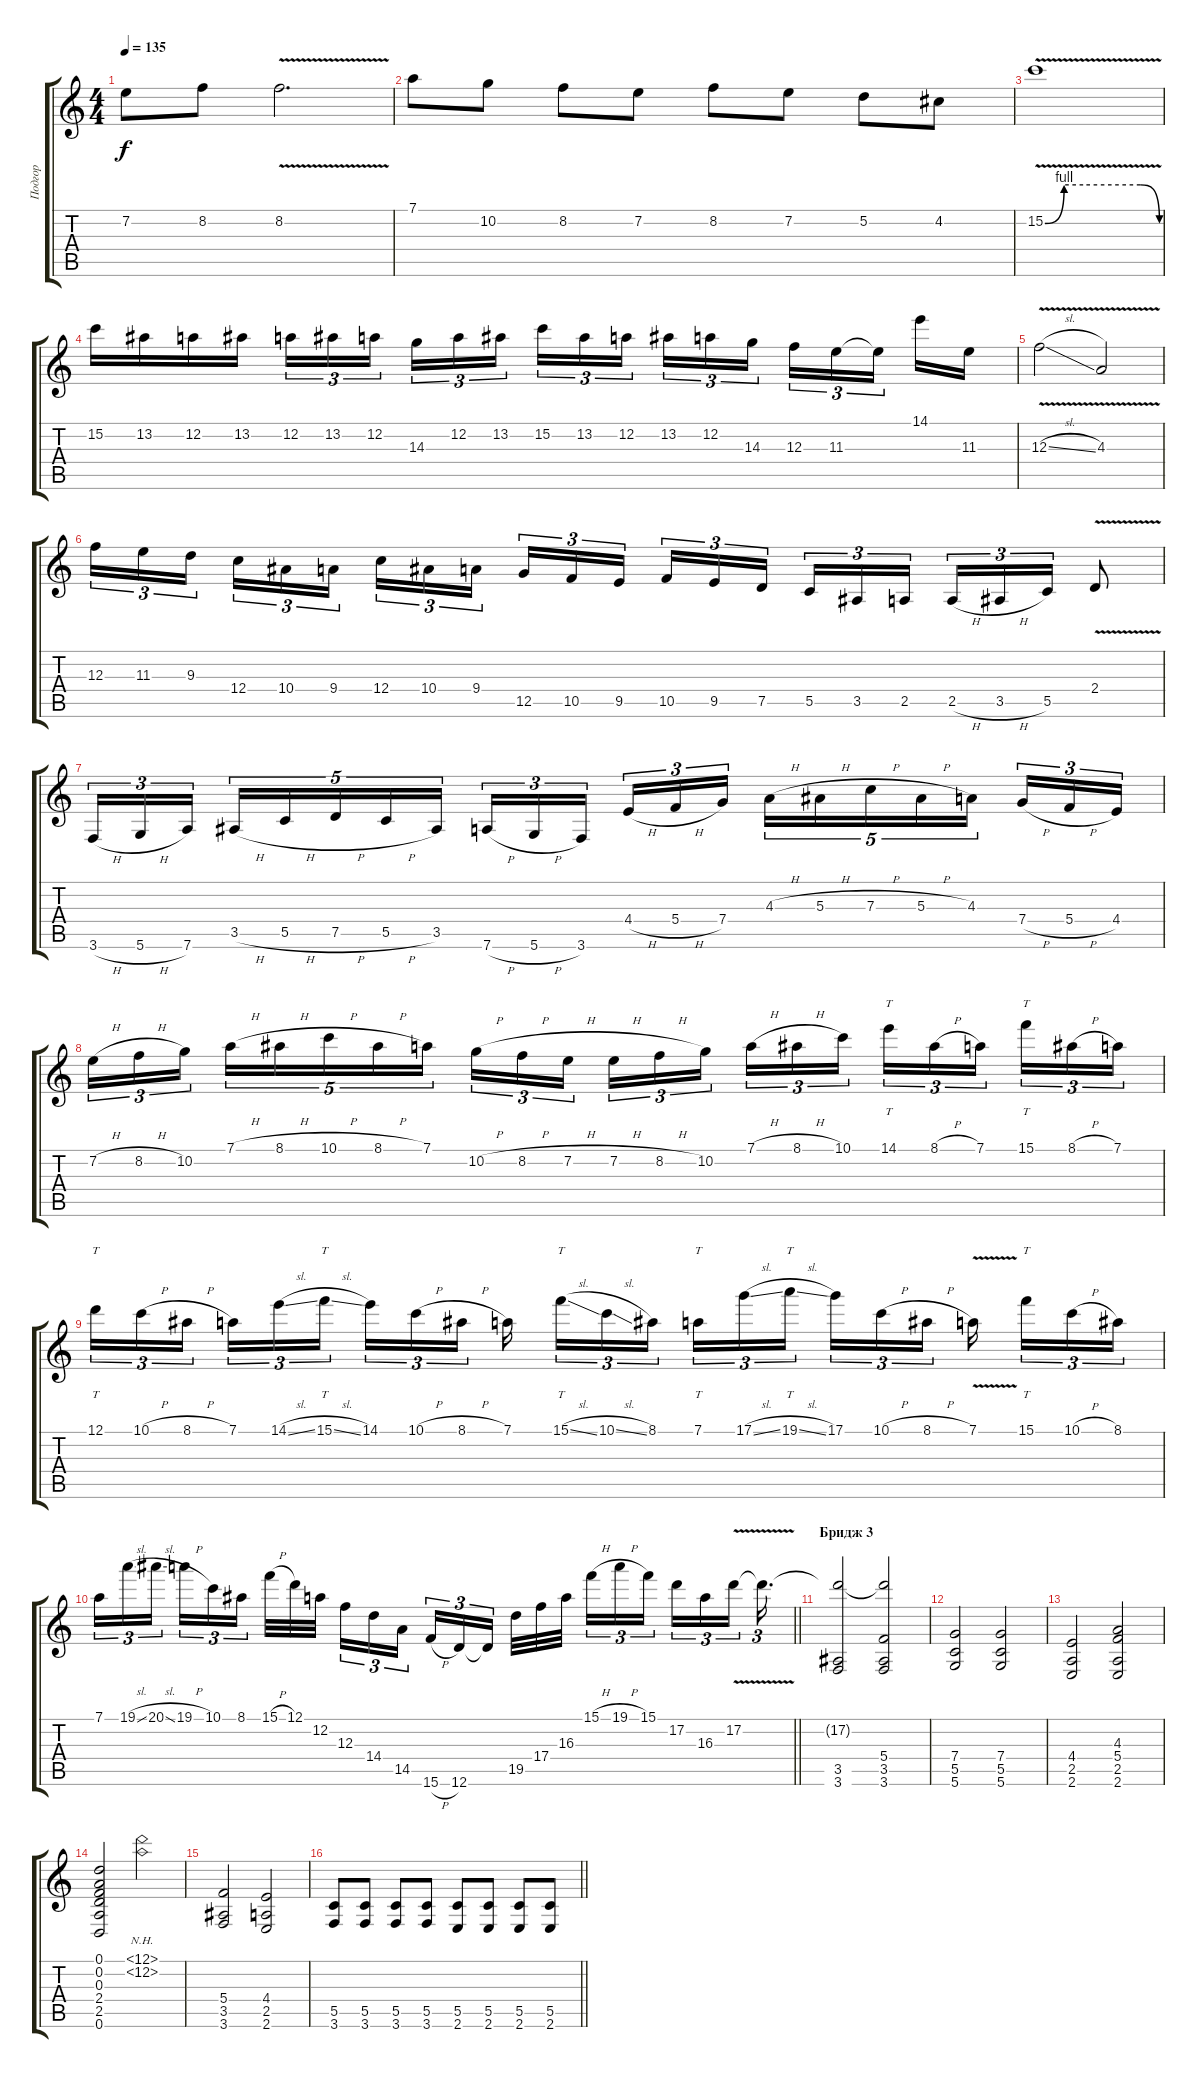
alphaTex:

\track ("Подгор" "Подгор") {instrument distortionguitar}
\staff {score tabs}
\tuning (D4 A3 F3 C3 G2 D2) {hide}
\ts (4 4)
\tempo 135
\clef g2
\ks c
7.2.8{dy f} 8.2.8 8.2{v}.2{d} |
7.1.8 10.2.8 8.2.8 7.2.8 8.2.8 7.2.8 5.2.8 4.2.8 |
15.2{be (custom 0 0 10 4 20 4 50 4 60 0) v}.1{volume 16} |
15.2.16 13.2.16 12.2.16 13.2.16 12.2.16{tu (3 2)} 13.2.16{tu (3 2)} 12.2.16{tu (3 2) beam splitsecondary} 14.3.16{tu (3 2)} 12.2.16{tu (3 2)} 13.2.16{tu (3 2)} 15.2.16{tu (3 2)} 13.2.16{tu (3 2)} 12.2.16{tu (3 2) beam splitsecondary} 13.2.16{tu (3 2)} 12.2.16{tu (3 2)} 14.3.16{tu (3 2)} 12.3.16{tu (3 2)} 11.3.16{tu (3 2)} 11.3{t}.16{tu (3 2) beam splitsecondary} 14.1.16 11.3.16 |
12.3{v sl}.2 4.3{v}.2 |
12.3.16{tu (3 2)} 11.3.16{tu (3 2)} 9.3.16{tu (3 2) beam splitsecondary} 12.4.16{tu (3 2)} 10.4.16{tu (3 2)} 9.4.16{tu (3 2)} 12.4.16{tu (3 2)} 10.4.16{tu (3 2)} 9.4.16{tu (3 2) beam splitsecondary} 12.5.16{tu (3 2)} 10.5.16{tu (3 2)} 9.5.16{tu (3 2)} 10.5.16{tu (3 2)} 9.5.16{tu (3 2)} 7.5.16{tu (3 2) beam splitsecondary} 5.5.16{tu (3 2)} 3.5.16{tu (3 2)} 2.5.16{tu (3 2)} 2.5{h}.16{tu (3 2)} 3.5{h}.16{tu (3 2)} 5.5.16{tu (3 2)} 2.4{v}.8 |
3.6{h}.16{tu (3 2)} 5.6{h}.16{tu (3 2)} 7.6.16{tu (3 2) beam splitsecondary} 3.5{h}.16{tu (5 4)} 5.5{h}.16{tu (5 4)} 7.5{h}.16{tu (5 4)} 5.5{h}.16{tu (5 4)} 3.5.16{tu (5 4) beam splitsecondary} 7.6{h}.16{tu (3 2)} 5.6{h}.16{tu (3 2)} 3.6.16{tu (3 2)} 4.4{h}.16{tu (3 2)} 5.4{h}.16{tu (3 2)} 7.4.16{tu (3 2) beam splitsecondary} 4.3{h}.16{tu (5 4)} 5.3{h}.16{tu (5 4)} 7.3{h}.16{tu (5 4)} 5.3{h}.16{tu (5 4)} 4.3.16{tu (5 4) beam splitsecondary} 7.4{h}.16{tu (3 2)} 5.4{h}.16{tu (3 2)} 4.4.16{tu (3 2)} |
7.2{h}.16{tu (3 2)} 8.2{h}.16{tu (3 2)} 10.2.16{tu (3 2) beam splitsecondary} 7.1{h}.16{tu (5 4)} 8.1{h}.16{tu (5 4)} 10.1{h}.16{tu (5 4)} 8.1{h}.16{tu (5 4)} 7.1.16{tu (5 4) beam splitsecondary} 10.2{h}.16{tu (3 2)} 8.2{h}.16{tu (3 2)} 7.2{h}.16{tu (3 2)} 7.2{h}.16{tu (3 2)} 8.2{h}.16{tu (3 2)} 10.2.16{tu (3 2) beam splitsecondary} 7.1{h}.16{tu (3 2)} 8.1{h}.16{tu (3 2)} 10.1.16{tu (3 2)} 14.1.16{tt tu (3 2)} 8.1{h}.16{tu (3 2)} 7.1.16{tu (3 2) beam splitsecondary} 15.1.16{tt tu (3 2)} 8.1{h}.16{tu (3 2)} 7.1.16{tu (3 2)} |
12.1.16{tt tu (3 2)} 10.1{h}.16{tu (3 2)} 8.1{h}.16{tu (3 2) beam splitsecondary} 7.1.16{tu (3 2)} 14.1{sl}.16{tu (3 2)} 15.1{sl}.16{tt tu (3 2)} 14.1.16{tu (3 2)} 10.1{h}.16{tu (3 2)} 8.1{h}.16{tu (3 2) beam splitsecondary} 7.1.16{beam splitsecondary} 15.1{sl}.16{tt tu (3 2)} 10.1{sl}.16{tu (3 2)} 8.1.16{tu (3 2) beam splitsecondary} 7.1.16{tt tu (3 2)} 17.1{sl}.16{tu (3 2)} 19.1{sl}.16{tt tu (3 2) beam splitsecondary} 17.1.16{tu (3 2)} 10.1{h}.16{tu (3 2)} 8.1{h}.16{tu (3 2) beam splitsecondary} 7.1{v}.16{beam splitsecondary} 15.1.16{tt tu (3 2)} 10.1{h}.16{tu (3 2)} 8.1.16{tu (3 2)} |
\barLineRight lightlight
7.1.16{tu (3 2)} 19.1{sl}.16{tu (3 2)} 20.1{sl}.16{tu (3 2) beam splitsecondary} 19.1{h}.16{tu (3 2)} 10.1.16{tu (3 2)} 8.1.16{tu (3 2)} 15.1{h}.32 12.1.32 12.2.32{beam splitsecondary} 12.3.16{tu (3 2)} 14.4.16{tu (3 2)} 14.5.16{tu (3 2) beam splitsecondary} 15.6{h}.16{tu (3 2)} 12.6.16{tu (3 2)} 12.6{t}.16{tu (3 2) beam splitsecondary} 19.5.32 17.4.32 16.3.32{beam splitsecondary} 15.1{h}.16{tu (3 2)} 19.1{h}.16{tu (3 2)} 15.1.16{tu (3 2) beam splitsecondary} 17.2.16{tu (3 2)} 16.3.16{tu (3 2)} 17.2{v}.16{tu (3 2) beam splitsecondary} 17.2{t}.16{d tu (3 2)} |
\section ("" "Бридж 3")
(17.2{t} 3.5 3.6).2 (17.2{t} 5.4 3.5 3.6).2 |
(7.4 5.5 5.6).2 (7.4 5.5 5.6).2 |
(4.4 2.5 2.6).2 (4.3 5.4 2.5 2.6).2 |
(0.1 0.2 0.3 2.4 2.5 0.6).2 (12.1{nh} 12.2{nh}).2 |
(5.4 3.5 3.6).2 (4.4 2.5 2.6).2 |
\barLineRight lightlight
(5.5 3.6).8 (5.5 3.6).8 (5.5 3.6).8 (5.5 3.6).8 (5.5 2.6).8 (5.5 2.6).8 (5.5 2.6).8 (5.5 2.6).8
